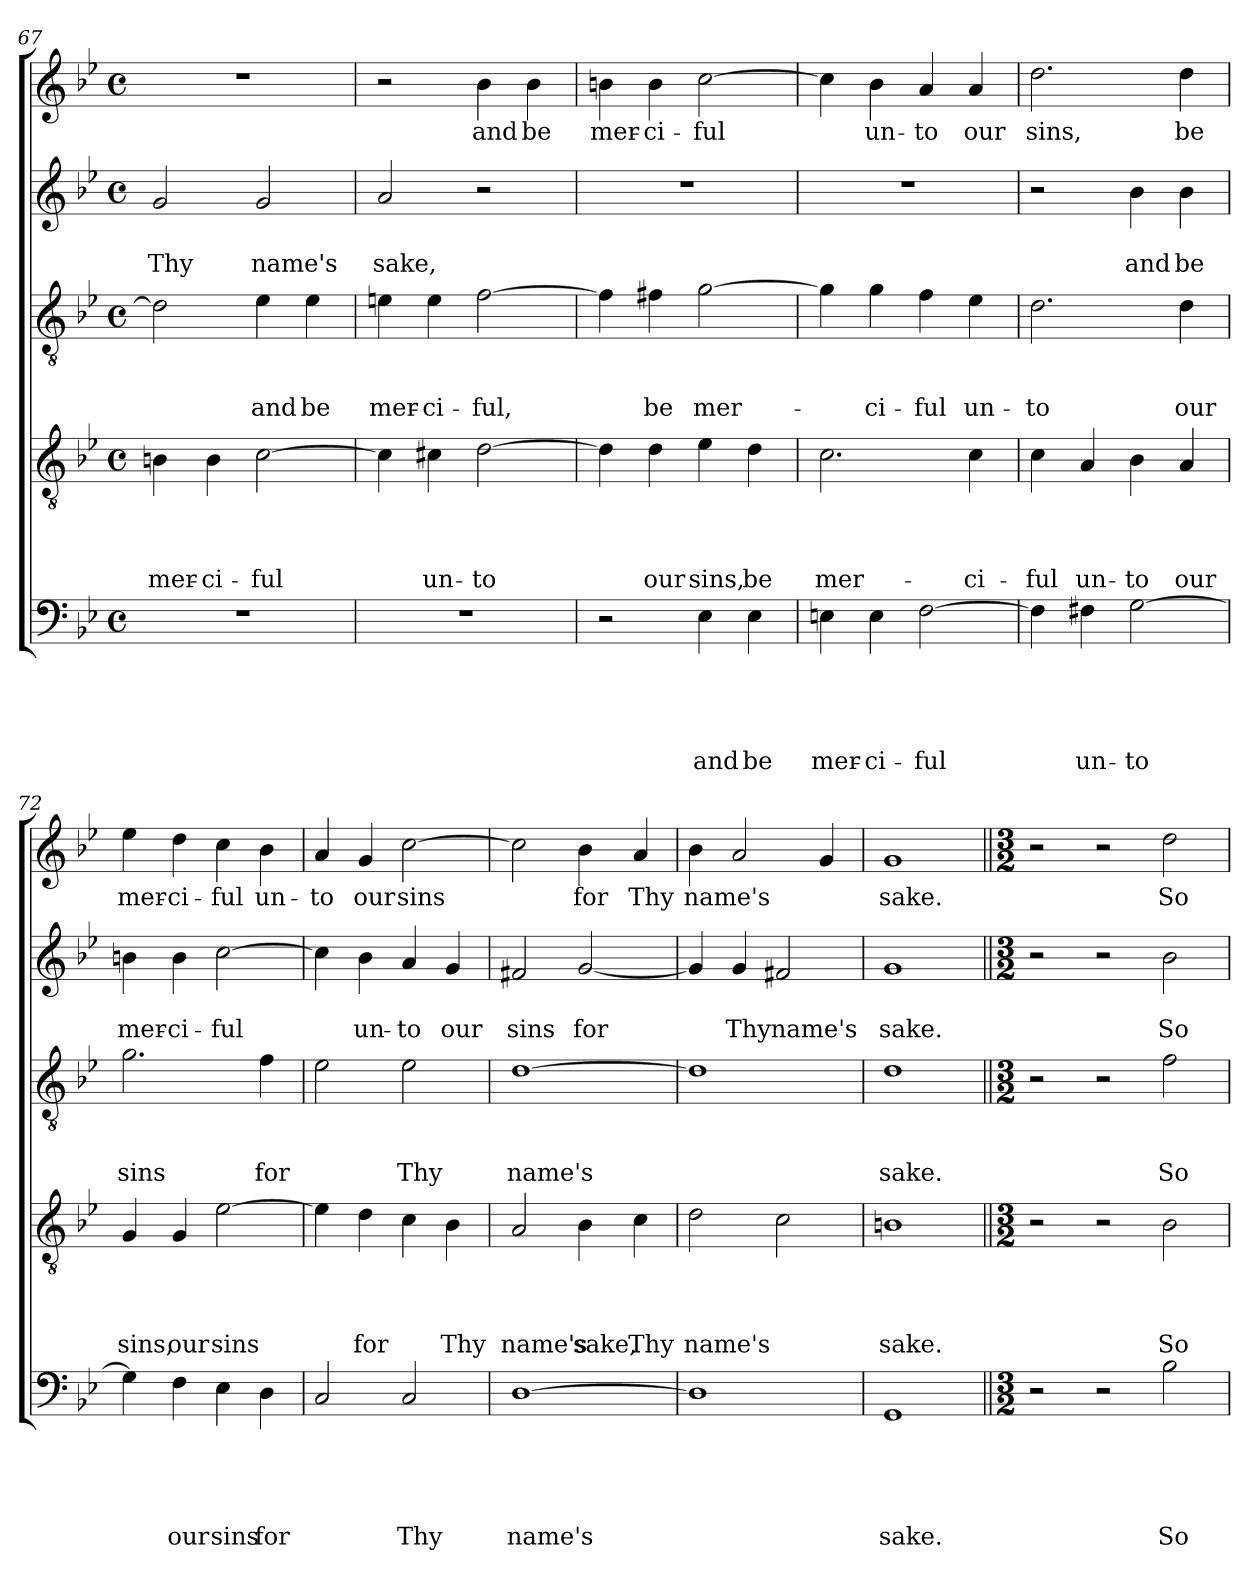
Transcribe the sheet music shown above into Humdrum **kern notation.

**kern	**text	**text	**text	**text	**text	**kern	**text	**text	**text	**text	**kern	**text	**text	**text	**kern	**text	**text	**kern	**text
*part5	*part5	*part5	*part5	*part5	*part5	*part4	*part4	*part4	*part4	*part4	*part3	*part3	*part3	*part3	*part2	*part2	*part2	*part1	*part1
*staff5	*staff5	*staff5	*staff5	*staff5	*staff5	*staff4	*staff4	*staff4	*staff4	*staff4	*staff3	*staff3	*staff3	*staff3	*staff2	*staff2	*staff2	*staff1	*staff1
!!LO:LB:g=z
*clefF4	*	*	*	*	*	*clefGv2	*	*	*	*	*clefGv2	*	*	*	*clefG2	*	*	*clefG2	*
*k[b-e-]	*	*	*	*	*	*k[b-e-]	*	*	*	*	*k[b-e-]	*	*	*	*k[b-e-]	*	*	*k[b-e-]	*
*B-:	*	*	*	*	*	*B-:	*	*	*	*	*B-:	*	*	*	*B-:	*	*	*B-:	*
*M4/4	*	*	*	*	*	*M4/4	*	*	*	*	*M4/4	*	*	*	*M4/4	*	*	*M4/4	*
*met(c)	*	*	*	*	*	*met(c)	*	*	*	*	*met(c)	*	*	*	*met(c)	*	*	*met(c)	*
=67	=67	=67	=67	=67	=67	=67	=67	=67	=67	=67	=67	=67	=67	=67	=67	=67	=67	=67	=67
!	!	!	!	!	!	!	!	!	!	!LO:LY:b	!	!	!	!	!	!	!LO:LY:b	!	!
1r	.	.	.	.	.	4Bn\	.	.	.	mer-	2d\]	.	.	.	2g/	.	Thy	1r	.
!	!	!	!	!	!	!	!	!	!	!LO:LY:b	!	!	!	!	!	!	!	!	!
.	.	.	.	.	.	4B\	.	.	.	-ci-	.	.	.	.	.	.	.	.	.
!	!	!	!	!	!	!	!	!	!	!LO:LY:b	!	!	!	!LO:LY:b	!	!	!LO:LY:b	!	!
.	.	.	.	.	.	[2c\	.	.	.	-ful	4e-\	.	.	and	2g/	.	name's	.	.
!	!	!	!	!	!	!	!	!	!	!	!	!	!	!LO:LY:b	!	!	!	!	!
.	.	.	.	.	.	.	.	.	.	.	4e-\	.	.	be	.	.	.	.	.
=68	=68	=68	=68	=68	=68	=68	=68	=68	=68	=68	=68	=68	=68	=68	=68	=68	=68	=68	=68
!	!	!	!	!	!	!	!	!	!	!	!	!	!	!LO:LY:b	!	!	!LO:LY:b	!	!
1r	.	.	.	.	.	4c\]	.	.	.	.	4en\	.	.	mer-	2a/	.	sake,	2r	.
!	!	!	!	!	!	!	!	!	!	!LO:LY:b	!	!	!	!LO:LY:b	!	!	!	!	!
.	.	.	.	.	.	4c#X\	.	.	.	un-	4e\	.	.	-ci-	.	.	.	.	.
!	!	!	!	!	!	!	!	!	!	!LO:LY:b	!	!	!	!LO:LY:b	!	!	!	!	!LO:LY:b
.	.	.	.	.	.	[2d\	.	.	.	-to	[2f\	.	.	-ful,	2r	.	.	4b-\	and
!	!	!	!	!	!	!	!	!	!	!	!	!	!	!	!	!	!	!	!LO:LY:b
.	.	.	.	.	.	.	.	.	.	.	.	.	.	.	.	.	.	4b-\	be
=69	=69	=69	=69	=69	=69	=69	=69	=69	=69	=69	=69	=69	=69	=69	=69	=69	=69	=69	=69
!	!	!	!	!	!	!	!	!	!	!	!	!	!	!	!	!	!	!	!LO:LY:b
2r	.	.	.	.	.	4d\]	.	.	.	.	4f\]	.	.	.	1r	.	.	4bn\	mer-
!	!	!	!	!	!	!	!	!	!	!LO:LY:b	!	!	!	!LO:LY:b	!	!	!	!	!LO:LY:b
.	.	.	.	.	.	4d\	.	.	.	our	4f#X\	.	.	be	.	.	.	4b\	-ci-
!	!	!	!	!	!LO:LY:b	!	!	!	!	!LO:LY:b	!	!	!	!LO:LY:b	!	!	!	!	!LO:LY:b
4E-\	.	.	.	.	and	4e-\	.	.	.	sins,	[2g\	.	.	mer-	.	.	.	[2cc\	-ful
!	!	!	!	!	!LO:LY:b	!	!	!	!	!LO:LY:b	!	!	!	!	!	!	!	!	!
4E-\	.	.	.	.	be	4d\	.	.	.	be	.	.	.	.	.	.	.	.	.
=70	=70	=70	=70	=70	=70	=70	=70	=70	=70	=70	=70	=70	=70	=70	=70	=70	=70	=70	=70
!	!	!	!	!	!LO:LY:b	!	!	!	!	!LO:LY:b	!	!	!	!	!	!	!	!	!
4En\	.	.	.	.	mer-	2.c\	.	.	.	mer-	4g\]	.	.	.	1r	.	.	4cc\]	.
!	!	!	!	!	!LO:LY:b	!	!	!	!	!	!	!	!	!LO:LY:b	!	!	!	!	!LO:LY:b
4E\	.	.	.	.	-ci-	.	.	.	.	.	4g\	.	.	-ci-	.	.	.	4b-\	un-
!	!	!	!	!	!LO:LY:b	!	!	!	!	!	!	!	!	!LO:LY:b	!	!	!	!	!LO:LY:b
[2F\	.	.	.	.	-ful	.	.	.	.	.	4f\	.	.	-ful	.	.	.	4a/	-to
!	!	!	!	!	!	!	!	!	!	!LO:LY:b	!	!	!	!LO:LY:b	!	!	!	!	!LO:LY:b
.	.	.	.	.	.	4c\	.	.	.	-ci-	4e-\	.	.	un-	.	.	.	4a/	our
=71	=71	=71	=71	=71	=71	=71	=71	=71	=71	=71	=71	=71	=71	=71	=71	=71	=71	=71	=71
!	!	!	!	!	!	!	!	!	!	!LO:LY:b	!	!	!	!LO:LY:b	!	!	!	!	!LO:LY:b
4F\]	.	.	.	.	.	4c\	.	.	.	-ful	2.d\	.	.	-to	2r	.	.	2.dd\	sins,
!	!	!	!	!	!LO:LY:b	!	!	!	!	!LO:LY:b	!	!	!	!	!	!	!	!	!
4F#X\	.	.	.	.	un-	4A/	.	.	.	un-	.	.	.	.	.	.	.	.	.
!	!	!	!	!	!LO:LY:b	!	!	!	!	!LO:LY:b	!	!	!	!	!	!	!LO:LY:b	!	!
[2G\	.	.	.	.	-to	4B-\	.	.	.	-to	.	.	.	.	4b-\	.	and	.	.
!	!	!	!	!	!	!	!	!	!	!LO:LY:b	!	!	!	!LO:LY:b	!	!	!LO:LY:b	!	!LO:LY:b
.	.	.	.	.	.	4A/	.	.	.	our	4d\	.	.	our	4b-\	.	be	4dd\	be
=72	=72	=72	=72	=72	=72	=72	=72	=72	=72	=72	=72	=72	=72	=72	=72	=72	=72	=72	=72
!	!	!	!	!	!	!	!	!	!	!LO:LY:b	!	!	!	!LO:LY:b	!	!	!LO:LY:b	!	!LO:LY:b
4G\]	.	.	.	.	.	4G/	.	.	.	sins,	2.g\	.	.	sins	4bn\	.	mer-	4ee-\	mer-
!	!	!	!	!	!LO:LY:b	!	!	!	!	!LO:LY:b	!	!	!	!	!	!	!LO:LY:b	!	!LO:LY:b
4F\	.	.	.	.	our	4G/	.	.	.	our	.	.	.	.	4b\	.	-ci-	4dd\	-ci-
!	!	!	!	!	!LO:LY:b	!	!	!	!	!LO:LY:b	!	!	!	!	!	!	!LO:LY:b	!	!LO:LY:b
4E-\	.	.	.	.	sins	[2e-\	.	.	.	sins	.	.	.	.	[2cc\	.	-ful	4cc\	-ful
!	!	!	!	!	!LO:LY:b	!	!	!	!	!	!	!	!	!LO:LY:b	!	!	!	!	!LO:LY:b
4D\	.	.	.	.	for	.	.	.	.	.	4f\	.	.	for	.	.	.	4b-\	un-
!!LO:PB:g=z
=73	=73	=73	=73	=73	=73	=73	=73	=73	=73	=73	=73	=73	=73	=73	=73	=73	=73	=73	=73
!	!	!	!	!	!	!	!	!	!	!	!	!	!	!	!	!	!	!	!LO:LY:b
2C/	.	.	.	.	.	4e-\]	.	.	.	.	2e-\	.	.	.	4cc\]	.	.	4a/	-to
!	!	!	!	!	!	!	!	!	!	!LO:LY:b	!	!	!	!	!	!	!LO:LY:b	!	!LO:LY:b
.	.	.	.	.	.	4d\	.	.	.	for	.	.	.	.	4b-\	.	un-	4g/	our
!	!	!	!	!	!LO:LY:b	!	!	!	!	!	!	!	!	!LO:LY:b	!	!	!LO:LY:b	!	!LO:LY:b
2C/	.	.	.	.	Thy	4c\	.	.	.	.	2e-\	.	.	Thy	4a/	.	-to	[2cc\	sins
!	!	!	!	!	!	!	!	!	!	!LO:LY:b	!	!	!	!	!	!	!LO:LY:b	!	!
.	.	.	.	.	.	4B-\	.	.	.	Thy	.	.	.	.	4g/	.	our	.	.
=74	=74	=74	=74	=74	=74	=74	=74	=74	=74	=74	=74	=74	=74	=74	=74	=74	=74	=74	=74
!	!	!	!	!	!LO:LY:b	!	!	!	!	!LO:LY:b	!	!	!	!LO:LY:b	!	!	!LO:LY:b	!	!
[1D	.	.	.	.	name's	2A/	.	.	.	name's	[1d	.	.	name's	2f#X/	.	sins	2cc\]	.
!	!	!	!	!	!	!	!	!	!	!LO:LY:b	!	!	!	!	!	!	!LO:LY:b	!	!LO:LY:b
.	.	.	.	.	.	4B-\	.	.	.	sake,	.	.	.	.	[2g/	.	for	4b-\	for
!	!	!	!	!	!	!	!	!	!	!LO:LY:b	!	!	!	!	!	!	!	!	!LO:LY:b
.	.	.	.	.	.	4c\	.	.	.	Thy	.	.	.	.	.	.	.	4a/	Thy
=75	=75	=75	=75	=75	=75	=75	=75	=75	=75	=75	=75	=75	=75	=75	=75	=75	=75	=75	=75
!	!	!	!	!	!	!	!	!	!	!LO:LY:b	!	!	!	!	!	!	!	!	!LO:LY:b
1D]	.	.	.	.	.	2d\	.	.	.	name's	1d]	.	.	.	4g/]	.	.	4b-\	name's
!	!	!	!	!	!	!	!	!	!	!	!	!	!	!	!	!	!LO:LY:b	!	!
.	.	.	.	.	.	.	.	.	.	.	.	.	.	.	4g/	.	Thy	2a/	.
!	!	!	!	!	!	!	!	!	!	!	!	!	!	!	!	!	!LO:LY:b	!	!
.	.	.	.	.	.	2c\	.	.	.	.	.	.	.	.	2f#X/	.	name's	.	.
.	.	.	.	.	.	.	.	.	.	.	.	.	.	.	.	.	.	4g/	.
=76	=76	=76	=76	=76	=76	=76	=76	=76	=76	=76	=76	=76	=76	=76	=76	=76	=76	=76	=76
!	!	!	!	!	!LO:LY:b	!	!	!	!	!LO:LY:b	!	!	!	!LO:LY:b	!	!	!LO:LY:b	!	!LO:LY:b
1GG	.	.	.	.	sake.	1Bn	.	.	.	sake.	1d	.	.	sake.	1g	.	sake.	1g	sake.
=77||	=77||	=77||	=77||	=77||	=77||	=77||	=77||	=77||	=77||	=77||	=77||	=77||	=77||	=77||	=77||	=77||	=77||	=77||	=77||
*M3/2	*	*	*	*	*	*M3/2	*	*	*	*	*M3/2	*	*	*	*M3/2	*	*	*M3/2	*
2r	.	.	.	.	.	2r	.	.	.	.	2r	.	.	.	2r	.	.	2r	.
2r	.	.	.	.	.	2r	.	.	.	.	2r	.	.	.	2r	.	.	2r	.
!	!	!	!	!	!LO:LY:b	!	!	!	!	!LO:LY:b	!	!	!	!LO:LY:b	!	!	!LO:LY:b	!	!LO:LY:b
2B-\	.	.	.	.	So	2B-\	.	.	.	So	2f\	.	.	So	2b-\	.	So	2dd\	So
=	=	=	=	=	=	=	=	=	=	=	=	=	=	=	=	=	=	=	=
*-	*-	*-	*-	*-	*-	*-	*-	*-	*-	*-	*-	*-	*-	*-	*-	*-	*-	*-	*-
